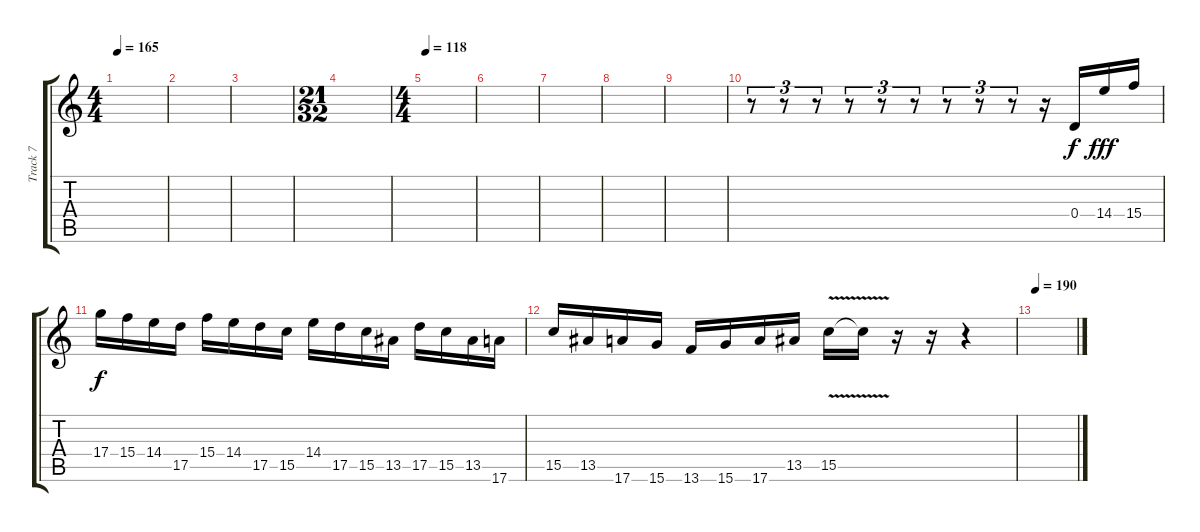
\track ("Track 7" "Track 7") {instrument overdrivenguitar}
\staff {score tabs}
\tuning (E4 B3 G3 D3 A2 E2) {hide}
\ts (4 4)
\tempo 165
\clef g2
\ks c
|
|
|
\ts (21 32)
|
\ts (4 4)
\tempo 118
|
|
|
|
|
r.8{tu (3 2)} r.8{tu (3 2)} r.8{tu (3 2)} r.8{tu (3 2)} r.8{tu (3 2)} r.8{tu (3 2)} r.8{tu (3 2)} r.8{tu (3 2)} r.8{tu (3 2)} r.16 0.4.16 14.4.16{dy fff} 15.4.16 |
17.4.16{dy f} 15.4.16 14.4.16 17.5.16 15.4.16 14.4.16 17.5.16 15.5.16 14.4.16 17.5.16 15.5.16 13.5.16 17.5.16 15.5.16 13.5.16 17.6.16 |
15.5.16 13.5.16 17.6.16 15.6.16 13.6.16 15.6.16 17.6.16 13.5.16 15.5{v}.16 15.5{t}.16 r.16 r.16 r.4 |
\tempo 190
